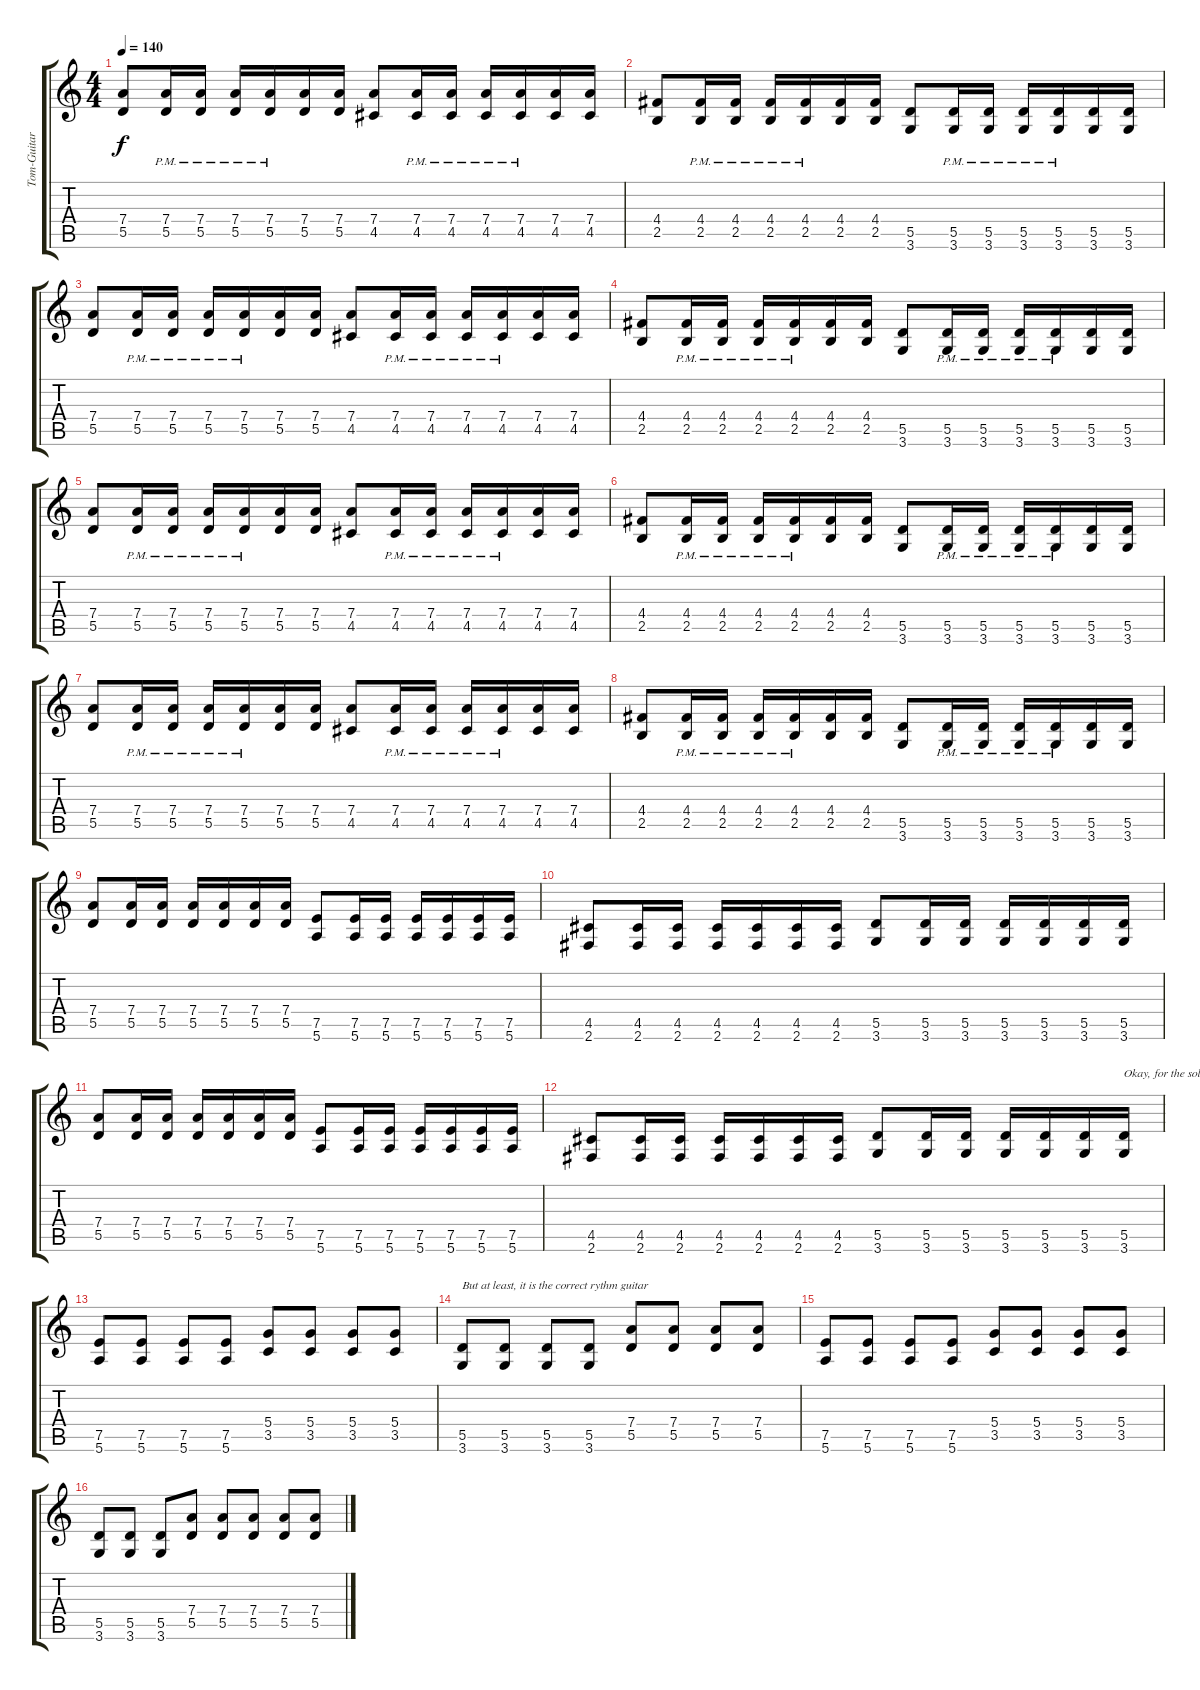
\track ("Tom-Guitar" "Tom-Guitar") {instrument distortionguitar}
\staff {score tabs}
\tuning (E4 B3 G3 D3 A2 E2) {hide}
\ts (4 4)
\tempo 140
\clef g2
\ks c
(7.4 5.5).8{dy f} (7.4{pm} 5.5{pm}).16 (7.4{pm} 5.5{pm}).16 (7.4{pm} 5.5{pm}).16 (7.4{pm} 5.5{pm}).16 (7.4 5.5).16 (7.4 5.5).16 (7.4 4.5).8 (7.4{pm} 4.5{pm}).16 (7.4{pm} 4.5{pm}).16 (7.4{pm} 4.5{pm}).16 (7.4{pm} 4.5{pm}).16 (7.4 4.5).16 (7.4 4.5).16 |
(4.4 2.5).8 (4.4{pm} 2.5{pm}).16 (4.4{pm} 2.5{pm}).16 (4.4{pm} 2.5{pm}).16 (4.4{pm} 2.5{pm}).16 (4.4 2.5).16 (4.4 2.5).16 (5.5 3.6).8 (5.5{pm} 3.6{pm}).16 (5.5{pm} 3.6{pm}).16 (5.5{pm} 3.6{pm}).16 (5.5{pm} 3.6{pm}).16 (5.5 3.6).16 (5.5 3.6).16 |
(7.4 5.5).8 (7.4{pm} 5.5{pm}).16 (7.4{pm} 5.5{pm}).16 (7.4{pm} 5.5{pm}).16 (7.4{pm} 5.5{pm}).16 (7.4 5.5).16 (7.4 5.5).16 (7.4 4.5).8 (7.4{pm} 4.5{pm}).16 (7.4{pm} 4.5{pm}).16 (7.4{pm} 4.5{pm}).16 (7.4{pm} 4.5{pm}).16 (7.4 4.5).16 (7.4 4.5).16 |
(4.4 2.5).8 (4.4{pm} 2.5{pm}).16 (4.4{pm} 2.5{pm}).16 (4.4{pm} 2.5{pm}).16 (4.4{pm} 2.5{pm}).16 (4.4 2.5).16 (4.4 2.5).16 (5.5 3.6).8 (5.5{pm} 3.6{pm}).16 (5.5{pm} 3.6{pm}).16 (5.5{pm} 3.6{pm}).16 (5.5{pm} 3.6{pm}).16 (5.5 3.6).16 (5.5 3.6).16 |
(7.4 5.5).8 (7.4{pm} 5.5{pm}).16 (7.4{pm} 5.5{pm}).16 (7.4{pm} 5.5{pm}).16 (7.4{pm} 5.5{pm}).16 (7.4 5.5).16 (7.4 5.5).16 (7.4 4.5).8 (7.4{pm} 4.5{pm}).16 (7.4{pm} 4.5{pm}).16 (7.4{pm} 4.5{pm}).16 (7.4{pm} 4.5{pm}).16 (7.4 4.5).16 (7.4 4.5).16 |
(4.4 2.5).8 (4.4{pm} 2.5{pm}).16 (4.4{pm} 2.5{pm}).16 (4.4{pm} 2.5{pm}).16 (4.4{pm} 2.5{pm}).16 (4.4 2.5).16 (4.4 2.5).16 (5.5 3.6).8 (5.5{pm} 3.6{pm}).16 (5.5{pm} 3.6{pm}).16 (5.5{pm} 3.6{pm}).16 (5.5{pm} 3.6{pm}).16 (5.5 3.6).16 (5.5 3.6).16 |
(7.4 5.5).8 (7.4{pm} 5.5{pm}).16 (7.4{pm} 5.5{pm}).16 (7.4{pm} 5.5{pm}).16 (7.4{pm} 5.5{pm}).16 (7.4 5.5).16 (7.4 5.5).16 (7.4 4.5).8 (7.4{pm} 4.5{pm}).16 (7.4{pm} 4.5{pm}).16 (7.4{pm} 4.5{pm}).16 (7.4{pm} 4.5{pm}).16 (7.4 4.5).16 (7.4 4.5).16 |
(4.4 2.5).8 (4.4{pm} 2.5{pm}).16 (4.4{pm} 2.5{pm}).16 (4.4{pm} 2.5{pm}).16 (4.4{pm} 2.5{pm}).16 (4.4 2.5).16 (4.4 2.5).16 (5.5 3.6).8 (5.5{pm} 3.6{pm}).16 (5.5{pm} 3.6{pm}).16 (5.5{pm} 3.6{pm}).16 (5.5{pm} 3.6{pm}).16 (5.5 3.6).16 (5.5 3.6).16 |
(7.4 5.5).8 (7.4 5.5).16 (7.4 5.5).16 (7.4 5.5).16 (7.4 5.5).16 (7.4 5.5).16 (7.4 5.5).16 (7.5 5.6).8 (7.5 5.6).16 (7.5 5.6).16 (7.5 5.6).16 (7.5 5.6).16 (7.5 5.6).16 (7.5 5.6).16 |
(4.5 2.6).8 (4.5 2.6).16 (4.5 2.6).16 (4.5 2.6).16 (4.5 2.6).16 (4.5 2.6).16 (4.5 2.6).16 (5.5 3.6).8 (5.5 3.6).16 (5.5 3.6).16 (5.5 3.6).16 (5.5 3.6).16 (5.5 3.6).16 (5.5 3.6).16 |
(7.4 5.5).8 (7.4 5.5).16 (7.4 5.5).16 (7.4 5.5).16 (7.4 5.5).16 (7.4 5.5).16 (7.4 5.5).16 (7.5 5.6).8 (7.5 5.6).16 (7.5 5.6).16 (7.5 5.6).16 (7.5 5.6).16 (7.5 5.6).16 (7.5 5.6).16 |
(4.5 2.6).8 (4.5 2.6).16 (4.5 2.6).16 (4.5 2.6).16 (4.5 2.6).16 (4.5 2.6).16 (4.5 2.6).16 (5.5 3.6).8 (5.5 3.6).16 (5.5 3.6).16 (5.5 3.6).16 (5.5 3.6).16 (5.5 3.6).16 (5.5 3.6).16{txt "Okay, for the solo, i tried a lot, but gave up,sry"} |
(7.5 5.6).8 (7.5 5.6).8 (7.5 5.6).8 (7.5 5.6).8 (5.4 3.5).8 (5.4 3.5).8 (5.4 3.5).8 (5.4 3.5).8 |
(5.5 3.6).8{txt "But at least, it is the correct rythm guitar"} (5.5 3.6).8 (5.5 3.6).8 (5.5 3.6).8 (7.4 5.5).8 (7.4 5.5).8 (7.4 5.5).8 (7.4 5.5).8 |
(7.5 5.6).8 (7.5 5.6).8 (7.5 5.6).8 (7.5 5.6).8 (5.4 3.5).8 (5.4 3.5).8 (5.4 3.5).8 (5.4 3.5).8 |
(5.5 3.6).8 (5.5 3.6).8 (5.5 3.6).8 (7.4 5.5).8 (7.4 5.5).8 (7.4 5.5).8 (7.4 5.5).8 (7.4 5.5).8
